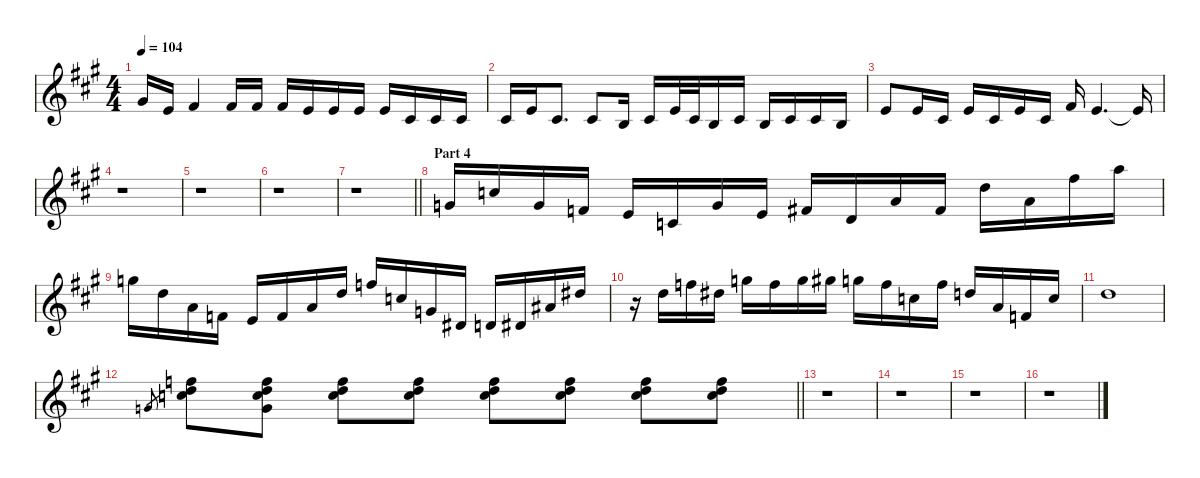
\defaultSystemsLayout 4
\hideDynamics
\bracketExtendMode nobrackets
\singleTrackTrackNamePolicy hidden
\multiTrackTrackNamePolicy hidden
\otherSystemsTrackNameOrientation horizontal
\track ("Brass   " "org.") {instrument drawbarorgan}
\staff {score}
\tuning (E4 B3 G3 D3 A2 E2)
\ts (4 4)
\tempo 104
\clef g2
\ks a
4.1{acc #}.16{dy fff beam Up} 0.1{acc forcenatural}.16{dy f beam Up} 2.1{acc #}.4{beam Up} 2.1{acc #}.16{dy fff beam Up} 2.1{acc #}.16{dy f beam Up} 2.1{acc #}.16{beam Up} 0.1{acc forcenatural}.16{dy fff beam Up} 0.1{acc forcenatural}.16{dy f beam Up} 0.1{acc forcenatural}.16{dy fff beam Up} 0.1{acc forcenatural}.16{dy f beam Up} 2.2{acc #}.16{dy fff beam Up} 2.2{acc #}.16{dy f beam Up} 2.2{acc #}.16{beam Up} |
2.2{acc #}.16{beam Up} 0.1{acc forcenatural}.16{beam Up} 2.2{acc #}.8{d beam Up} 2.2{acc #}.8{dy fff beam Up} 0.2{acc forcenatural}.16{dy f beam Up} 2.2{acc #}.16{beam Up} 0.1{acc forcenatural}.32{dy fff beam Up} 2.2{acc #}.32{dy f beam Up} 0.2{acc forcenatural}.16{beam Up} 2.2{acc #}.16{beam Up} 0.2{acc forcenatural}.16{beam Up} 2.2{acc #}.16{dy fff beam Up} 2.2{acc #}.16{dy f beam Up} 0.2{acc forcenatural}.16{beam Up} |
0.1{acc forcenatural}.8{dy fff beam Up} 0.1{acc forcenatural}.16{dy f beam Up} 2.2{acc #}.16{beam Up} 0.1{acc forcenatural}.16{dy fff beam Up} 2.2{acc #}.16{dy f beam Up} 0.1{acc forcenatural}.16{beam Up} 2.2{acc #}.16{beam Up} 2.1{acc #}.16{dy fff beam Up} 0.1{acc forcenatural}.4{d dy f beam Up} 0.1{t acc forcenatural}.16{beam Up} |
r.1{beam Down} |
r.1{beam Down} |
r.1{beam Down} |
\barLineRight lightlight
r.1{beam Down} |
\section ("" "Part 4")
3.1{acc forcenatural}.16{beam Up} 8.1{acc forcenatural}.16{beam Up} 8.2{acc forcenatural}.16{beam Up} 6.2{acc forcenatural}.16{beam Up} 5.2{acc forcenatural}.16{beam Up} 5.3{acc forcenatural}.16{beam Up} 3.1{acc forcenatural}.16{beam Up} 0.1{acc forcenatural}.16{beam Up} 2.1{acc #}.16{beam Up} 3.2{acc forcenatural}.16{beam Up} 5.1{acc forcenatural}.16{beam Up} 2.1{acc #}.16{beam Up} 10.1{acc forcenatural}.16{beam Down} 10.2{acc forcenatural}.16{beam Down} 14.1{acc #}.16{beam Down} 17.1{acc forcenatural}.16{beam Down} |
15.1{acc forcenatural}.16{beam Down} 15.2{acc forcenatural}.16{beam Down} 14.3{acc forcenatural}.16{beam Down} 15.4{acc forcenatural}.16{beam Down} 14.4{acc forcenatural}.16{beam Up} 15.4{acc forcenatural}.16{beam Up} 14.3{acc forcenatural}.16{beam Up} 15.2{acc forcenatural}.16{beam Up} 13.1{acc forcenatural}.16{beam Up} 13.2{acc forcenatural}.16{beam Up} 12.3{acc forcenatural}.16{beam Up} 13.4{acc #}.16{beam Up} 12.4{acc forcenatural}.16{beam Up} 13.4{acc #}.16{beam Up} 11.2{acc #}.16{beam Up} 11.1{acc #}.16{beam Up} |
r.16{beam Down} 10.1{acc forcenatural}.16{beam Down} 13.1{acc forcenatural}.16{beam Down} 11.1{acc #}.16{beam Down} 15.1{acc forcenatural}.16{beam Down} 13.1{acc forcenatural}.16{beam Down} 15.1{acc forcenatural}.16{beam Down} 16.1{acc #}.16{beam Down} 15.1{acc forcenatural}.16{beam Down} 13.1{acc forcenatural}.16{beam Down} 13.2{acc forcenatural}.16{beam Down} 13.1{acc forcenatural}.16{beam Down} 10.1{acc forcenatural}.16{beam Up} 10.2{acc forcenatural}.16{beam Up} 10.3{acc forcenatural}.16{beam Up} 8.1{acc forcenatural}.16{beam Up} |
10.1{acc forcenatural}.1{beam Down} |
\barLineRight lightlight
8.2{acc forcenatural}.8{gr dy mf beam Up} (15.2{acc forcenatural} 17.3{acc forcenatural} 27.4{acc forcenatural}).8{dy f beam Down} (13.1{acc forcenatural} 15.2{acc forcenatural} 12.3{acc forcenatural} 22.4{acc forcenatural}).8{beam Down} (10.1{acc forcenatural} 13.2{acc forcenatural} 22.3{acc forcenatural}).8{beam Down} (8.1{acc forcenatural} 15.2{acc forcenatural} 22.3{acc forcenatural}).8{beam Down} (8.1{acc forcenatural} 15.2{acc forcenatural} 22.3{acc forcenatural}).8{beam Down} (8.1{acc forcenatural} 15.2{acc forcenatural} 22.3{acc forcenatural}).8{beam Down} (8.1{acc forcenatural} 15.2{acc forcenatural} 22.3{acc forcenatural}).8{beam Down} (8.1{acc forcenatural} 15.2{acc forcenatural} 22.3{acc forcenatural}).8{beam Down} |
r.1{beam Down} |
r.1{beam Down} |
r.1{beam Down} |
r.1{beam Down}
